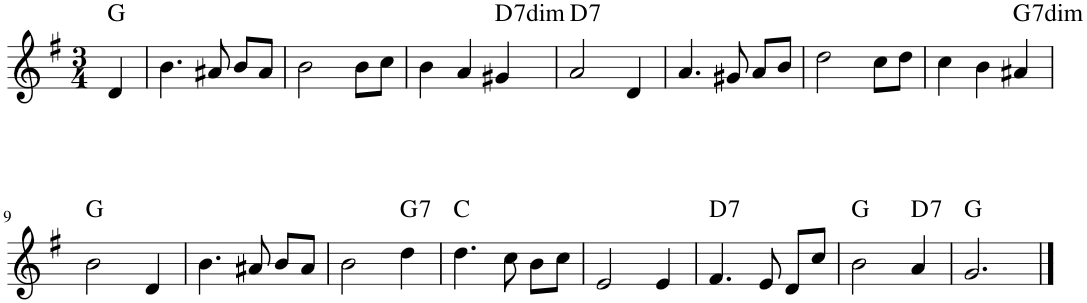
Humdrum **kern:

**kern	**harte
*part1	*part1
*staff1	*
*I"Voice	*
*I'Voice	*
*clefG2	*
*k[f#]	*
*G:	*
*M3/4	*
=1	=1
4d/	G:maj
=2	=2
4.b\	.
8a#X/	.
8b/L	.
8a#/J	.
=3	=3
2b\	.
8b\L	.
8cc\J	.
=4	=4
4b\	.
4a/	.
!	!LO:H:kt=7dim
4g#X/	D:dim
=5	=5
!	!LO:H:kt=7
2a/	D:7
4d/	.
=6	=6
4.a/	.
8g#X/	.
8a/L	.
8b/J	.
=7	=7
2dd\	.
8cc\L	.
8dd\J	.
=8	=8
4cc\	.
4b\	.
!	!LO:H:kt=7dim
4a#X/	G:dim
!!LO:LB:g=z
=9	=9
2b\	G:maj
4d/	.
=10	=10
4.b\	.
8a#X/	.
8b/L	.
8a#/J	.
=11	=11
2b\	.
!	!LO:H:kt=7
4dd\	G:7
=12	=12
4.dd\	C:maj
8cc\	.
8b\L	.
8cc\J	.
=13	=13
2e/	.
4e/	.
=14	=14
!	!LO:H:kt=7
4.f#/	D:7
8e/	.
8d/L	.
8cc/J	.
=15	=15
2b\	G:maj
!	!LO:H:kt=7
4a/	D:7
=16	=16
2.g/	G:maj
==	==
*-	*-
